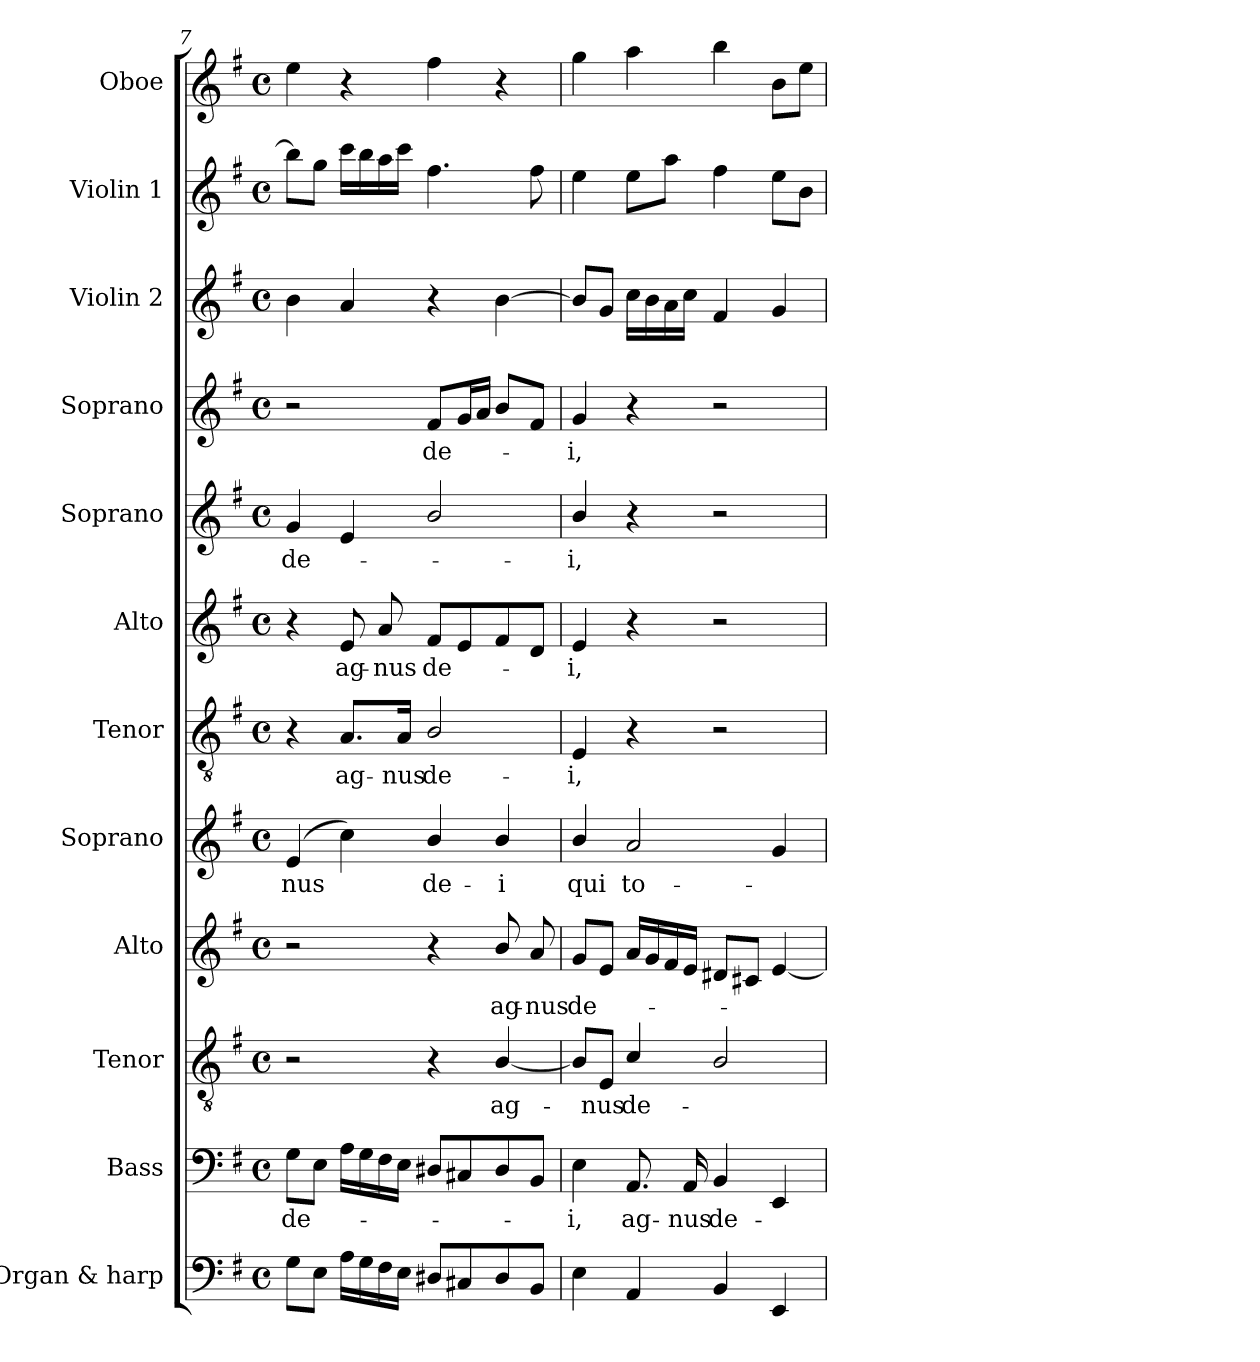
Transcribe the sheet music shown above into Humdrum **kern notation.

**kern	**kern	**text	**kern	**text	**kern	**text	**kern	**text	**kern	**text	**kern	**text	**kern	**text	**kern	**text	**kern	**kern	**kern
*part12	*part11	*part11	*part10	*part10	*part9	*part9	*part8	*part8	*part7	*part7	*part6	*part6	*part5	*part5	*part4	*part4	*part3	*part2	*part1
*staff12	*staff11	*staff11	*staff10	*staff10	*staff9	*staff9	*staff8	*staff8	*staff7	*staff7	*staff6	*staff6	*staff5	*staff5	*staff4	*staff4	*staff3	*staff2	*staff1
*I"Organ & harp	*I"Bass	*	*I"Tenor	*	*I"Alto	*	*I"Soprano	*	*I"Tenor	*	*I"Alto	*	*I"Soprano	*	*I"Soprano	*	*I"Violin 2	*I"Violin 1	*I"Oboe
*I'Org. & H.	*I'B.	*	*I'T.	*	*I'A.	*	*I'S.	*	*I'T.	*	*I'A.	*	*I'S.	*	*I'S.	*	*I'Vln. 2	*I'Vln. 1	*I'Ob.
*clefF4	*clefF4	*	*clefGv2	*	*clefG2	*	*clefG2	*	*clefGv2	*	*clefG2	*	*clefG2	*	*clefG2	*	*clefG2	*clefG2	*clefG2
*	*	*	*ITrd7c12	*	*	*	*	*	*ITrd7c12	*	*	*	*	*	*	*	*	*	*
*k[f#]	*k[f#]	*	*k[f#]	*	*k[f#]	*	*k[f#]	*	*k[f#]	*	*k[f#]	*	*k[f#]	*	*k[f#]	*	*k[f#]	*k[f#]	*k[f#]
*G:	*G:	*	*G:	*	*G:	*	*G:	*	*G:	*	*G:	*	*G:	*	*G:	*	*G:	*G:	*G:
*M4/4	*M4/4	*	*M4/4	*	*M4/4	*	*M4/4	*	*M4/4	*	*M4/4	*	*M4/4	*	*M4/4	*	*M4/4	*M4/4	*M4/4
*met(c)	*met(c)	*	*met(c)	*	*met(c)	*	*met(c)	*	*met(c)	*	*met(c)	*	*met(c)	*	*met(c)	*	*met(c)	*met(c)	*met(c)
=7	=7	=7	=7	=7	=7	=7	=7	=7	=7	=7	=7	=7	=7	=7	=7	=7	=7	=7	=7
!	!	!LO:LY:b:color=#000000	!	!	!	!	!	!	!	!	!	!	!	!	!	!	!	!	!
!	!	!	!	!	!	!	!	!LO:LY:b:color=#000000	!	!	!	!	!	!	!	!	!	!	!
!	!	!	!	!	!	!	!	!	!	!	!	!	!	!LO:LY:b:color=#000000	!	!	!	!	!
8Gi\L	8Gi\L	de-	2r	.	2r	.	(4ei/	-nus	4r	.	4r	.	4gi/	de-	2r	.	4bi\	8bbi\L]	4eei\
8Ei\J	8Ei\J	.	.	.	.	.	.	.	.	.	.	.	.	.	.	.	.	8ggi\J	.
!	!	!	!	!	!	!	!	!	!	!LO:LY:b:color=#000000	!	!	!	!	!	!	!	!	!
!	!	!	!	!	!	!	!	!	!	!	!	!LO:LY:b:color=#000000	!	!	!	!	!	!	!
16Ai\LL	16Ai\LL	.	.	.	.	.	4cci\)	.	8.AAi/L	ag-	8ei/	ag-	4ei/	.	.	.	4ai/	16ccci\LL	4r
16Gi\	16Gi\	.	.	.	.	.	.	.	.	.	.	.	.	.	.	.	.	16bbi\	.
!	!	!	!	!	!	!	!	!	!	!	!	!LO:LY:b:color=#000000	!	!	!	!	!	!	!
16F#i\	16F#i\	.	.	.	.	.	.	.	.	.	8ai/	-nus	.	.	.	.	.	16aai\	.
!	!	!	!	!	!	!	!	!	!	!LO:LY:b:color=#000000	!	!	!	!	!	!	!	!	!
16Ei\JJ	16Ei\JJ	.	.	.	.	.	.	.	16AAi/Jk	-nus	.	.	.	.	.	.	.	16ccci\JJ	.
!	!	!	!	!	!	!	!	!LO:LY:b:color=#000000	!	!	!	!	!	!	!	!	!	!	!
!	!	!	!	!	!	!	!	!	!	!LO:LY:b:color=#000000	!	!	!	!	!	!	!	!	!
!	!	!	!	!	!	!	!	!	!	!	!	!LO:LY:b:color=#000000	!	!	!	!	!	!	!
!	!	!	!	!	!	!	!	!	!	!	!	!	!	!	!	!LO:LY:b:color=#000000	!	!	!
8D#Xi/L	8D#Xi/L	.	4r	.	4r	.	4bi/	de-	2BBi/	de-	8f#i/L	de-	2bi/	.	8f#i/L	de-	4r	4.ff#i\	4ff#i\
8C#Xi/	8C#Xi/	.	.	.	.	.	.	.	.	.	8ei/	.	.	.	16gi/L	.	.	.	.
.	.	.	.	.	.	.	.	.	.	.	.	.	.	.	16ai/JJ	.	.	.	.
!	!	!	!	!LO:LY:b:color=#000000	!	!	!	!	!	!	!	!	!	!	!	!	!	!	!
!	!	!	!	!	!	!LO:LY:b:color=#000000	!	!	!	!	!	!	!	!	!	!	!	!	!
!	!	!	!	!	!	!	!	!LO:LY:b:color=#000000	!	!	!	!	!	!	!	!	!	!	!
8D#i/	8D#i/	.	[4BBi/	ag-	8bi/	ag-	4bi/	-i	.	.	8f#i/	.	.	.	8bi/L	.	[4bi\	.	4r
!	!	!	!	!	!	!LO:LY:b:color=#000000	!	!	!	!	!	!	!	!	!	!	!	!	!
8BBi/J	8BBi/J	.	.	.	8ai/	-nus	.	.	.	.	8di/J	.	.	.	8f#i/J	.	.	8ff#i\	.
!!LO:PB:g=z
=8	=8	=8	=8	=8	=8	=8	=8	=8	=8	=8	=8	=8	=8	=8	=8	=8	=8	=8	=8
!	!	!LO:LY:b:color=#000000	!	!	!	!	!	!	!	!	!	!	!	!	!	!	!	!	!
!	!	!	!	!	!	!LO:LY:b:color=#000000	!	!	!	!	!	!	!	!	!	!	!	!	!
!	!	!	!	!	!	!	!	!LO:LY:b:color=#000000	!	!	!	!	!	!	!	!	!	!	!
!	!	!	!	!	!	!	!	!	!	!LO:LY:b:color=#000000	!	!	!	!	!	!	!	!	!
!	!	!	!	!	!	!	!	!	!	!	!	!LO:LY:b:color=#000000	!	!	!	!	!	!	!
!	!	!	!	!	!	!	!	!	!	!	!	!	!	!LO:LY:b:color=#000000	!	!	!	!	!
!	!	!	!	!	!	!	!	!	!	!	!	!	!	!	!	!LO:LY:b:color=#000000	!	!	!
4Ei\	4Ei\	-i,	8BBi/L]	.	8gi/L	de-	4bi/	qui	4EEi/	-i,	4ei/	-i,	4bi/	-i,	4gi/	-i,	8bi/L]	4eei\	4ggi\
!	!	!	!	!LO:LY:b:color=#000000	!	!	!	!	!	!	!	!	!	!	!	!	!	!	!
.	.	.	8EEi/J	-nus	8ei/J	.	.	.	.	.	.	.	.	.	.	.	8gi/J	.	.
!	!	!LO:LY:b:color=#000000	!	!	!	!	!	!	!	!	!	!	!	!	!	!	!	!	!
!	!	!	!	!LO:LY:b:color=#000000	!	!	!	!	!	!	!	!	!	!	!	!	!	!	!
!	!	!	!	!	!	!	!	!LO:LY:b:color=#000000	!	!	!	!	!	!	!	!	!	!	!
4AAi/	8.AAi/	ag-	4Ci/	de-	16ai/LL	.	2ai/	to-	4r	.	4r	.	4r	.	4r	.	16cci\LL	8eei\L	4aai\
.	.	.	.	.	16gi/	.	.	.	.	.	.	.	.	.	.	.	16bi\	.	.
.	.	.	.	.	16f#i/	.	.	.	.	.	.	.	.	.	.	.	16ai\	8aai\J	.
!	!	!LO:LY:b:color=#000000	!	!	!	!	!	!	!	!	!	!	!	!	!	!	!	!	!
.	16AAi/	-nus	.	.	16ei/JJ	.	.	.	.	.	.	.	.	.	.	.	16cci\JJ	.	.
!	!	!LO:LY:b:color=#000000	!	!	!	!	!	!	!	!	!	!	!	!	!	!	!	!	!
4BBi/	4BBi/	de-	2BBi/	.	8d#Xi/L	.	.	.	2r	.	2r	.	2r	.	2r	.	4f#i/	4ff#i\	4bbi\
.	.	.	.	.	8c#i/J	.	.	.	.	.	.	.	.	.	.	.	.	.	.
4EEi/	4EEi/	.	.	.	[4ei/	.	4gi/	.	.	.	.	.	.	.	.	.	4gi/	8eei\L	8bi\L
.	.	.	.	.	.	.	.	.	.	.	.	.	.	.	.	.	.	8bi\J	8eei\J
=	=	=	=	=	=	=	=	=	=	=	=	=	=	=	=	=	=	=	=
*-	*-	*-	*-	*-	*-	*-	*-	*-	*-	*-	*-	*-	*-	*-	*-	*-	*-	*-	*-
